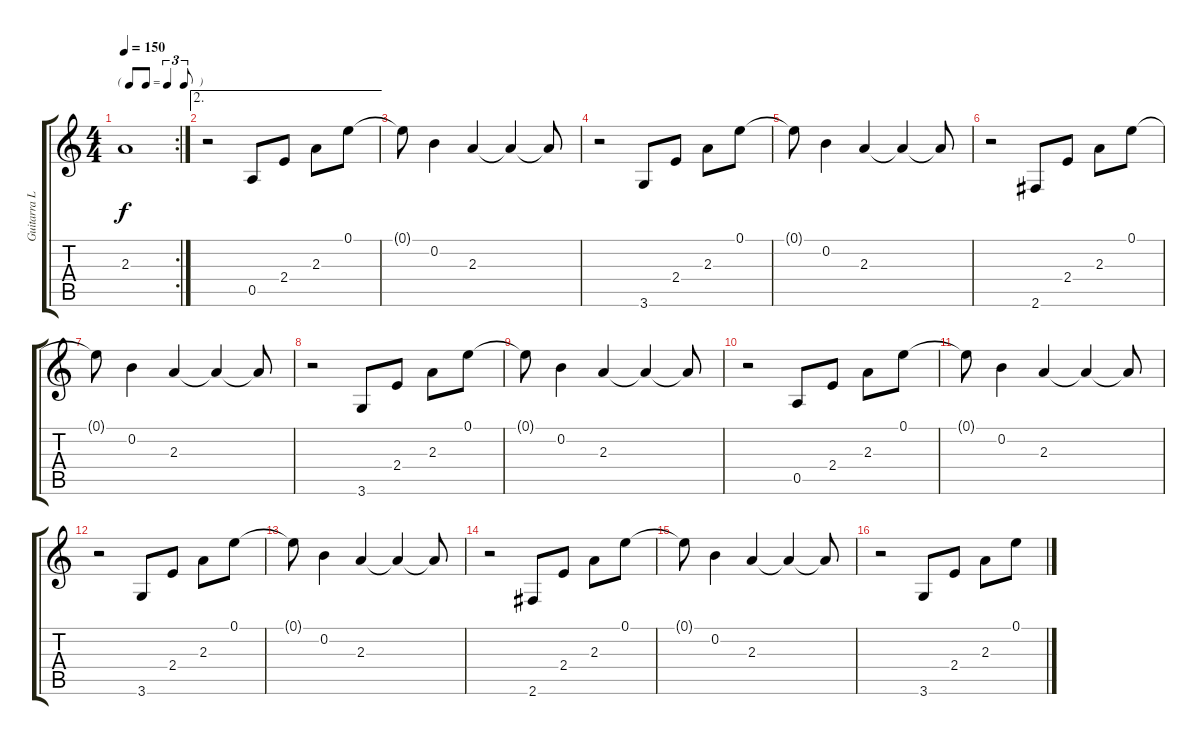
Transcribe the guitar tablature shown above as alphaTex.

\track ("Guitarra Limpa" "Guitarra L") {instrument electricguitarjazz}
\staff {score tabs}
\tuning (E4 B3 G3 D3 A2 E2) {hide}
\rc 2
\ts (4 4)
\tf triplet8th
\tempo 150
\clef g2
\ks c
2.3.1{dy f} |
\ae 2
r.2 0.5.8 2.4.8 2.3.8 0.1.8 |
0.1{t}.8 0.2.4 2.3.4 2.3{t}.4 2.3{t}.8 |
r.2 3.6.8 2.4.8 2.3.8 0.1.8 |
0.1{t}.8 0.2.4 2.3.4 2.3{t}.4 2.3{t}.8 |
r.2 2.6.8 2.4.8 2.3.8 0.1.8 |
0.1{t}.8 0.2.4 2.3.4 2.3{t}.4 2.3{t}.8 |
r.2 3.6.8 2.4.8 2.3.8 0.1.8 |
0.1{t}.8 0.2.4 2.3.4 2.3{t}.4 2.3{t}.8 |
r.2 0.5.8 2.4.8 2.3.8 0.1.8 |
0.1{t}.8 0.2.4 2.3.4 2.3{t}.4 2.3{t}.8 |
r.2 3.6.8 2.4.8 2.3.8 0.1.8 |
0.1{t}.8 0.2.4 2.3.4 2.3{t}.4 2.3{t}.8 |
r.2 2.6.8 2.4.8 2.3.8 0.1.8 |
0.1{t}.8 0.2.4 2.3.4 2.3{t}.4 2.3{t}.8 |
r.2 3.6.8 2.4.8 2.3.8 0.1.8
